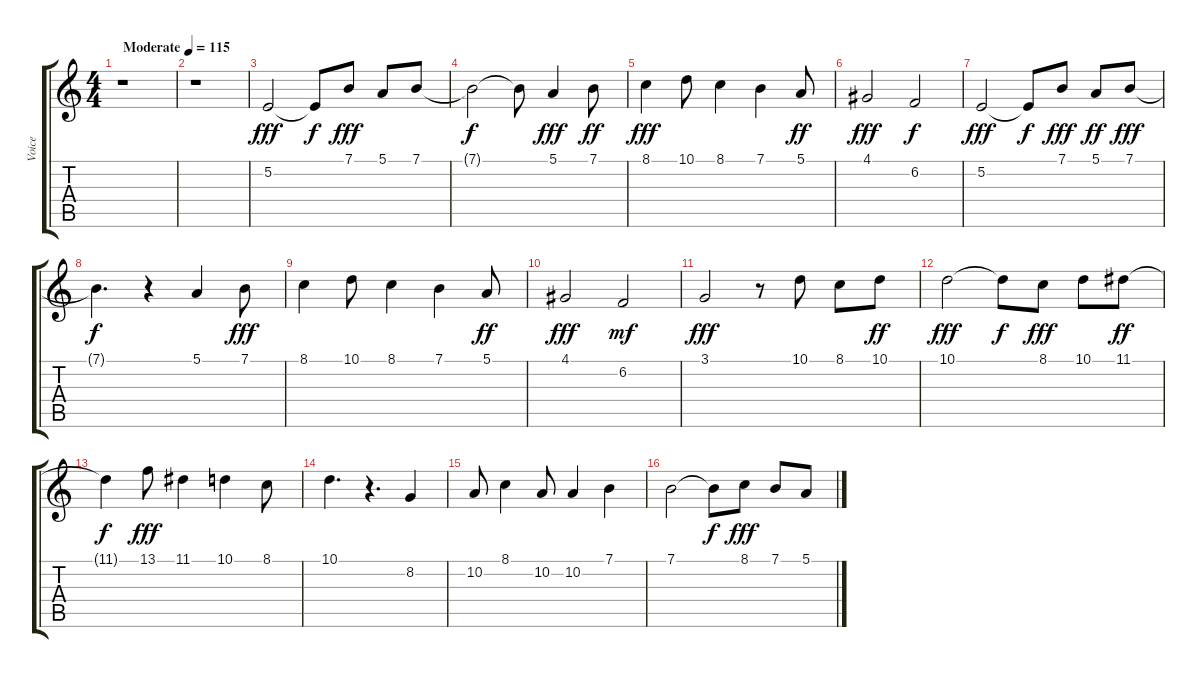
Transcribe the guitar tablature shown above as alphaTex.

\track ("Voice" "Voice") {instrument stringensemble1}
\staff {score tabs}
\tuning (E4 B3 G3 D3 A2 E2) {hide}
\ts (4 4)
\tempo (115 "Moderate")
\clef g2
\ks c
r.1{dy fff instrument stringensemble1} |
r.1 |
5.2.2 5.2{t}.8{dy f} 7.1.8{dy fff} 5.1.8 7.1.8 |
7.1{t}.2{dy f} 7.1{t}.8 5.1.4{dy fff} 7.1.8{dy ff} |
8.1.4{dy fff} 10.1.8 8.1.4 7.1.4 5.1.8{dy ff} |
4.1.2{dy fff} 6.2.2{dy f} |
5.2.2{dy fff} 5.2{t}.8{dy f} 7.1.8{dy fff} 5.1.8{dy ff} 7.1.8{dy fff} |
7.1{t}.4{d dy f} r.4 5.1.4 7.1.8{dy fff} |
8.1.4 10.1.8 8.1.4 7.1.4 5.1.8{dy ff} |
4.1.2{dy fff} 6.2.2{dy mf} |
3.1.2{dy fff} r.8 10.1.8 8.1.8 10.1.8{dy ff} |
10.1.2{dy fff} 10.1{t}.8{dy f} 8.1.8{dy fff} 10.1.8 11.1.8{dy ff} |
11.1{t}.4{dy f} 13.1.8{dy fff} 11.1.4 10.1.4 8.1.8 |
10.1.4{d} r.4{d} 8.2.4 |
10.2.8 8.1.4 10.2.8 10.2.4 7.1.4 |
7.1.2 7.1{t}.8{dy f} 8.1.8{dy fff} 7.1.8 5.1.8
